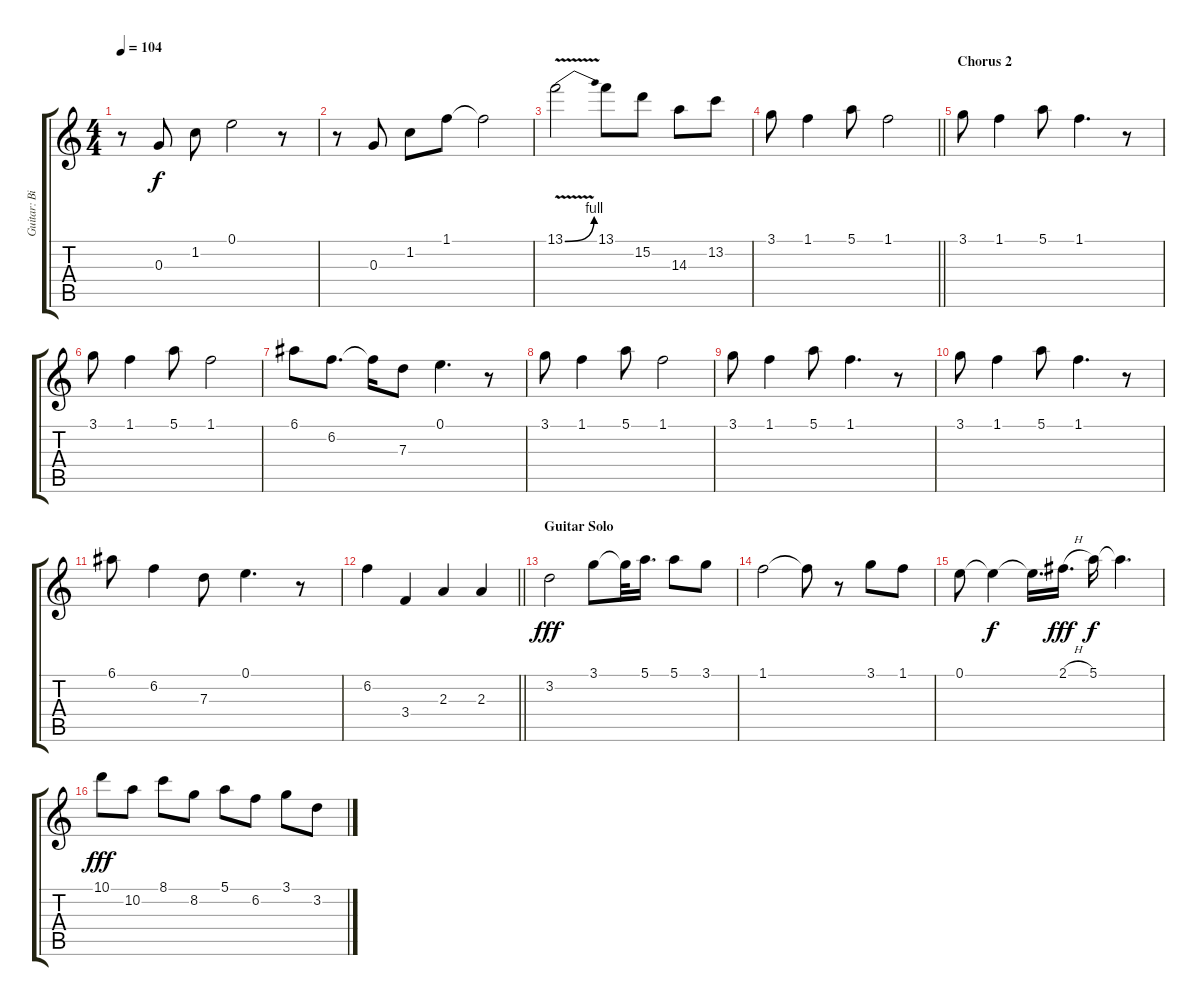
\track ("Guitar: Billy Burnette" "Guitar: Bi") {instrument electricguitarjazz}
\staff {score tabs}
\tuning (E4 B3 G3 D3 A2 E2) {hide}
\ts (4 4)
\tempo 104
\clef g2
\ks c
r.8{dy f} 0.3.8 1.2.8 0.1.2 r.8 |
r.8 0.3.8 1.2.8 1.1.8 1.1{t}.2 |
13.1{be (bend 0 0 60 4) v}.2 13.1.8 15.2.8 14.3.8 13.2.8 |
\barLineRight lightlight
3.1.8 1.1.4 5.1.8 1.1.2 |
\section ("" "Chorus 2")
3.1.8 1.1.4 5.1.8 1.1.4{d} r.8 |
3.1.8 1.1.4 5.1.8 1.1.2 |
6.1.8 6.2.8{d} 6.2{t}.16 7.3.8 0.1.4{d} r.8 |
3.1.8 1.1.4 5.1.8 1.1.2 |
3.1.8 1.1.4 5.1.8 1.1.4{d} r.8 |
3.1.8 1.1.4 5.1.8 1.1.4{d} r.8 |
6.1.8 6.2.4 7.3.8 0.1.4{d} r.8 |
\barLineRight lightlight
6.2.4 3.4.4 2.3.4 2.3.4 |
\section ("" "Guitar Solo")
3.2.2{dy fff} 3.1.8 3.1{t}.32 5.1.16{d} 5.1.8 3.1.8 |
1.1.2 1.1{t}.8 r.8 3.1.8 1.1.8 |
0.1.8 0.1{t}.4{dy f} 0.1{t}.16{d} 2.1{h}.16{d dy fff} 5.1.16{dy f} 5.1{t}.4{d} |
10.1.8{dy fff} 10.2.8 8.1.8 8.2.8 5.1.8 6.2.8 3.1.8 3.2.8
